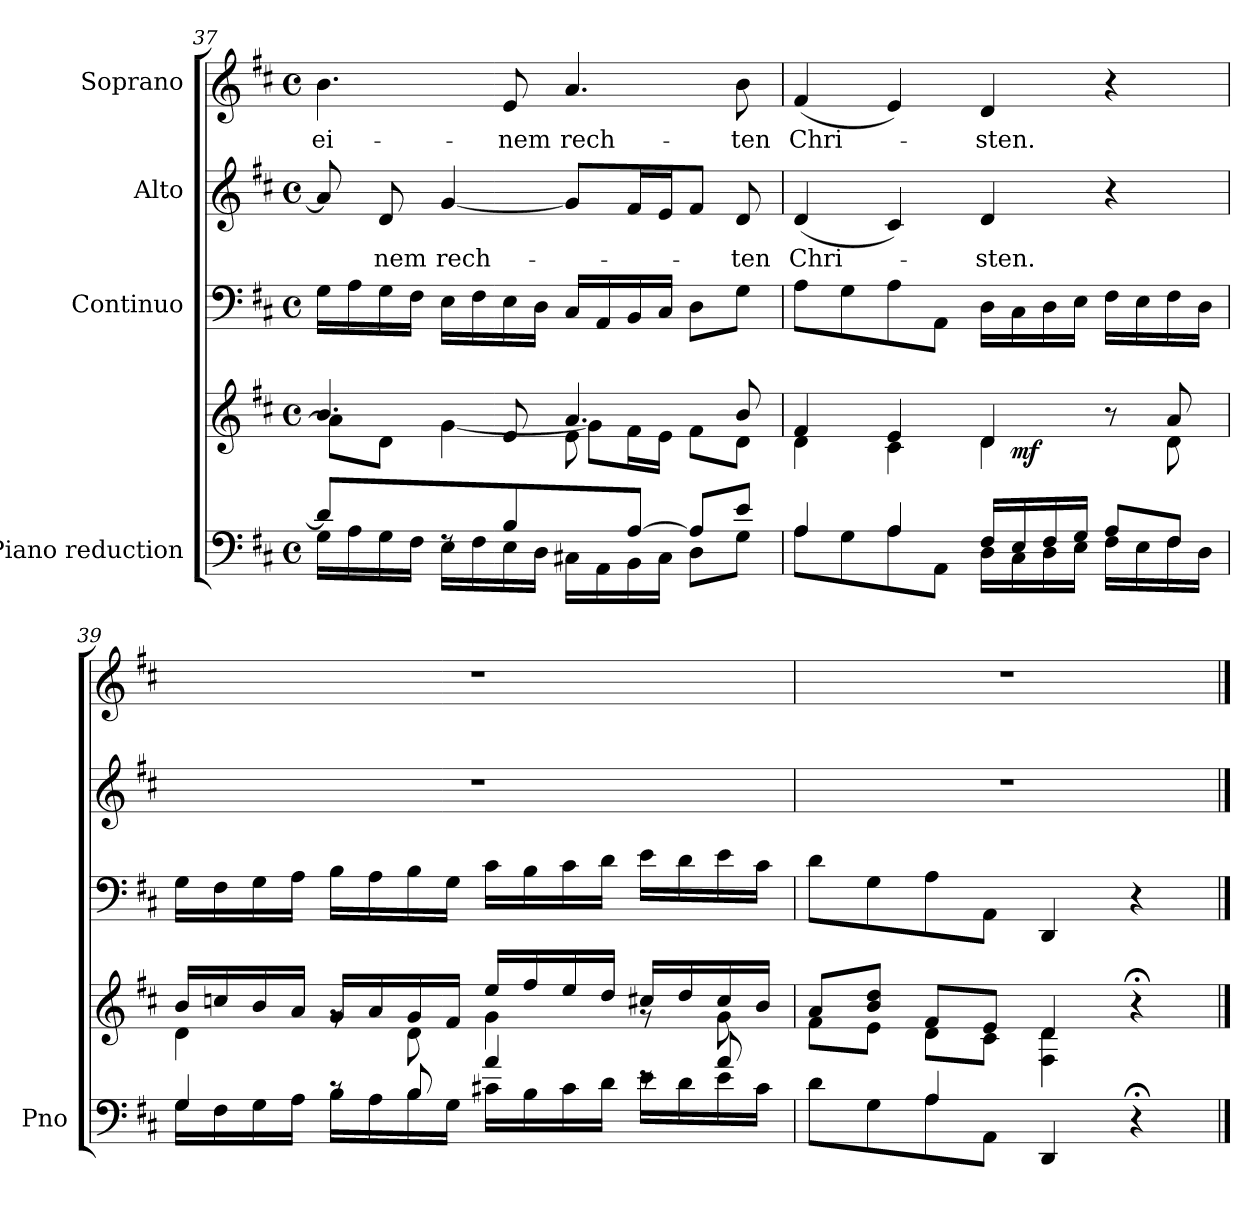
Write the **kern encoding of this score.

**kern	**kern	**dynam	**kern	**kern	**text	**kern	**text
*part4	*part4	*part4	*part3	*part2	*part2	*part1	*part1
*staff5	*staff4	*staff4/5	*staff3	*staff2	*staff2	*staff1	*staff1
*I"Piano reduction	*	*	*I"Continuo	*I"Alto	*	*I"Soprano	*
*I'Pno	*	*	*	*	*	*	*
*clefF4	*clefG2	*	*clefF4	*clefG2	*	*clefG2	*
*k[f#c#]	*k[f#c#]	*	*k[f#c#]	*k[f#c#]	*	*k[f#c#]	*
*M4/4	*M4/4	*	*M4/4	*M4/4	*	*M4/4	*
*met(c)	*met(c)	*	*met(c)	*met(c)	*	*met(c)	*
=37	=37	=37	=37	=37	=37	=37	=37
*^	*^	*	*	*	*	*	*
*	*	*	*^	*	*	*	*	*	*
!	!	!	!	!	!	!	!	!	!	!LO:LY:b
4d/]	16G\LL	4.b/	8a\L]	2ryy	.	16G\LL	8a/]	.	4.b\	ei-
.	16A\	.	.	.	.	16A\	.	.	.	.
!	!	!	!	!	!	!	!	!LO:LY:b	!	!
.	16G\	.	8d\J	.	.	16G\	8d/	-nem	.	.
.	16F#\JJ	.	.	.	.	16F#\JJ	.	.	.	.
!	!	!	!	!	!	!	!	!LO:LY:b	!	!
8rF	16E\LL	.	[4g\	.	.	16E\LL	[4g/	rech-	.	.
.	16F#\	.	.	.	.	16F#\	.	.	.	.
!	!	!	!	!	!	!	!	!	!	!LO:LY:b
8B/	16E\	8e/	.	.	.	16E\	.	.	8e/	-nem
.	16D\JJ	.	.	.	.	16D\JJ	.	.	.	.
!	!	!	!	!	!	!	!	!	!	!LO:LY:b
8ryy	16C#X\LL	4.a/	8g\L]	8e\L	.	16C#/LL	8g/L]	.	4.a/	rech-
.	16AA\	.	.	.	.	16AA/	.	.	.	.
[8A/J	16BB\	.	16f#\L	4.ryy	.	16BB/	16f#/L	.	.	.
.	16C#\JJ	.	16e\JJ	.	.	16C#/JJ	16e/J	.	.	.
8A/L]	8D\L	.	8f#\L	.	.	8D\L	8f#/J	.	.	.
!	!	!	!	!	!	!	!	!LO:LY:b	!	!LO:LY:b
8e/J	8G\J	8b/	8d\J	.	.	8G\J	8d/	-ten	8b\	-ten
!!LO:PB:g=z
=38	=38	=38	=38	=38	=38	=38	=38	=38	=38	=38
!	!	!	!	!	!	!	!	!LO:LY:b	!	!LO:LY:b
4A/	8A\L	4f#/	4d\	2ryy	.	8A\L	(<4d/	Chri-	(<4f#/	Chri-
.	8G\	.	.	.	.	8G\	.	.	.	.
4A/	8A\	4e/	4c#\	.	.	8A\	4c#/)	.	4e/)	.
.	8AA\J	.	.	.	.	8AA\J	.	.	.	.
!	!	!	!	!	!	!	!	!LO:LY:b	!	!LO:LY:b
16F#/LL	16D\LL	4d/	4d\	16ryy	.	16D\LL	4d/	-sten.	4d/	-sten.
!	!	!	!	!	!LO:DY:b	!	!	!	!	!
16E/	16C#\	.	.	4..ryy	mf	16C#\	.	.	.	.
16F#/	16D\	.	.	.	.	16D\	.	.	.	.
16G/JJ	16E\JJ	.	.	.	.	16E\JJ	.	.	.	.
8A/L	16F#\LL	8r	8ryy	.	.	16F#\LL	4r	.	4r	.
.	16E\	.	.	.	.	16E\	.	.	.	.
8F#/J	16F#\	8a/	8d\	.	.	16F#\	.	.	.	.
.	16D\JJ	.	.	.	.	16D\JJ	.	.	.	.
*	*	*	*v	*v	*	*	*	*	*	*
=39	=39	=39	=39	=39	=39	=39	=39	=39	=39
4G/	16G\LL	16b/LL	4d\	.	16G\LL	1r	.	1r	.
.	16F#\	16ccn/	.	.	16F#\	.	.	.	.
.	16G\	16b/	.	.	16G\	.	.	.	.
.	16A\JJ	16a/JJ	.	.	16A\JJ	.	.	.	.
8rc	16B\LL	16g/LL	8rg	.	16B\LL	.	.	.	.
.	16A\	16a/	.	.	16A\	.	.	.	.
8B/	16B\	16g/	8d\	.	16B\	.	.	.	.
.	16G\JJ	16f#/JJ	.	.	16G\JJ	.	.	.	.
4a/	16c#X\LL	16ee/LL	4g\	.	16c#\LL	.	.	.	.
.	16B\	16ff#/	.	.	16B\	.	.	.	.
.	16c#\	16ee/	.	.	16c#\	.	.	.	.
.	16d\JJ	16dd/JJ	.	.	16d\JJ	.	.	.	.
8re	16e\LL	16cc#X/LL	8rg	.	16e\LL	.	.	.	.
.	16d\	16dd/	.	.	16d\	.	.	.	.
8a/	16e\	16cc#/	8g\	.	16e\	.	.	.	.
.	16c#\JJ	16b/JJ	.	.	16c#\JJ	.	.	.	.
=40	=40	=40	=40	=40	=40	=40	=40	=40	=40
4ryy	8d\L	8a/L	8f#\L	.	8d\L	1r	.	1r	.
.	8G\	8b/ 8dd/J	8e\J	.	8G\	.	.	.	.
4A/	8A\	8f#/L	8d\L	.	8A\	.	.	.	.
.	8AA\J	8e/J	8c#\J	.	8AA\J	.	.	.	.
4DD/	4ryy	4d/	4F#\ 4d\	.	4DD/	.	.	.	.
4r;	4ryy	4r;<	4ryy	.	4r	.	.	.	.
*v	*v	*	*	*	*	*	*	*	*
*	*v	*v	*	*	*	*	*	*
==	==	==	==	==	==	==	==
*-	*-	*-	*-	*-	*-	*-	*-
